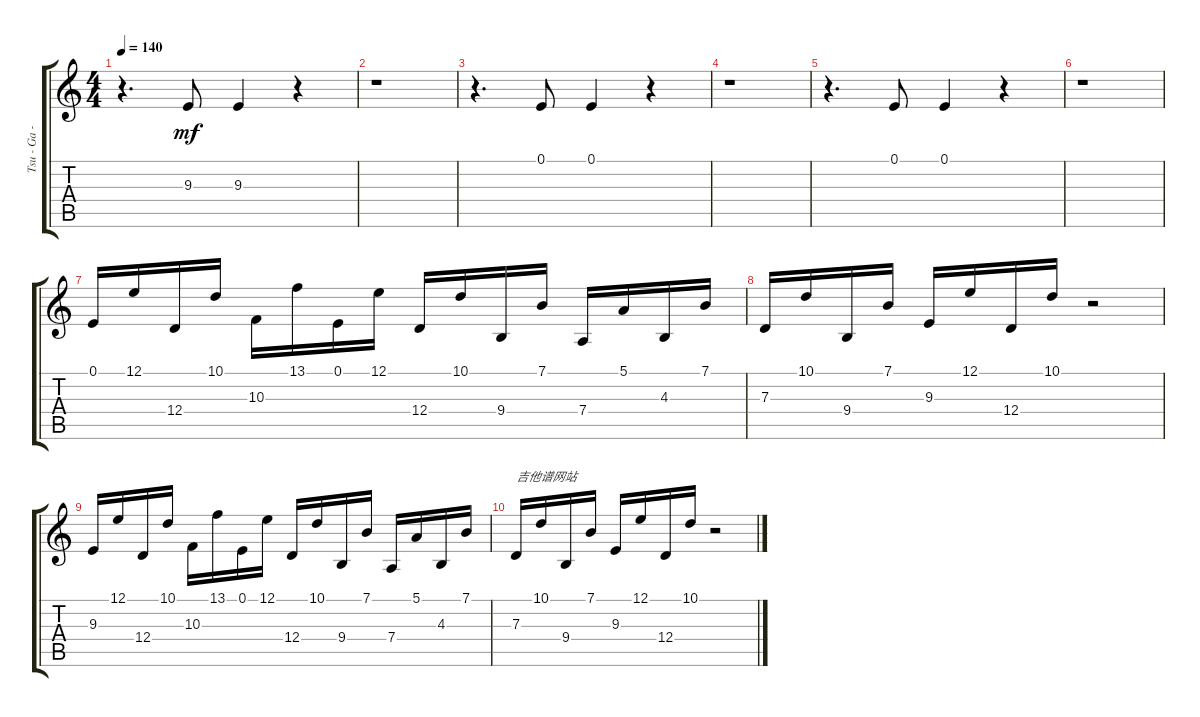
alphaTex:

\track ("Tsu - Ga - Ru Shamisen              " "Tsu - Ga -") {instrument shamisen}
\staff {score tabs}
\tuning (E4 B3 G3 D3 A2 E2) {hide}
\ts (4 4)
\tempo 140
\clef g2
\ks c
r.4{d dy mf} 9.3.8 9.3.4 r.4 |
r.1 |
r.4{d} 0.1.8 0.1.4 r.4 |
r.1 |
r.4{d} 0.1.8 0.1.4 r.4 |
r.1 |
0.1.16 12.1.16 12.4.16 10.1.16 10.3.16 13.1.16 0.1.16 12.1.16 12.4.16 10.1.16 9.4.16 7.1.16 7.4.16 5.1.16 4.3.16 7.1.16 |
7.3.16 10.1.16 9.4.16 7.1.16 9.3.16 12.1.16 12.4.16 10.1.16 r.2 |
9.3.16 12.1.16 12.4.16 10.1.16 10.3.16 13.1.16 0.1.16 12.1.16 12.4.16 10.1.16 9.4.16 7.1.16 7.4.16 5.1.16 4.3.16 7.1.16 |
7.3.16{txt "吉他谱网站"} 10.1.16 9.4.16 7.1.16 9.3.16 12.1.16 12.4.16 10.1.16 r.2
